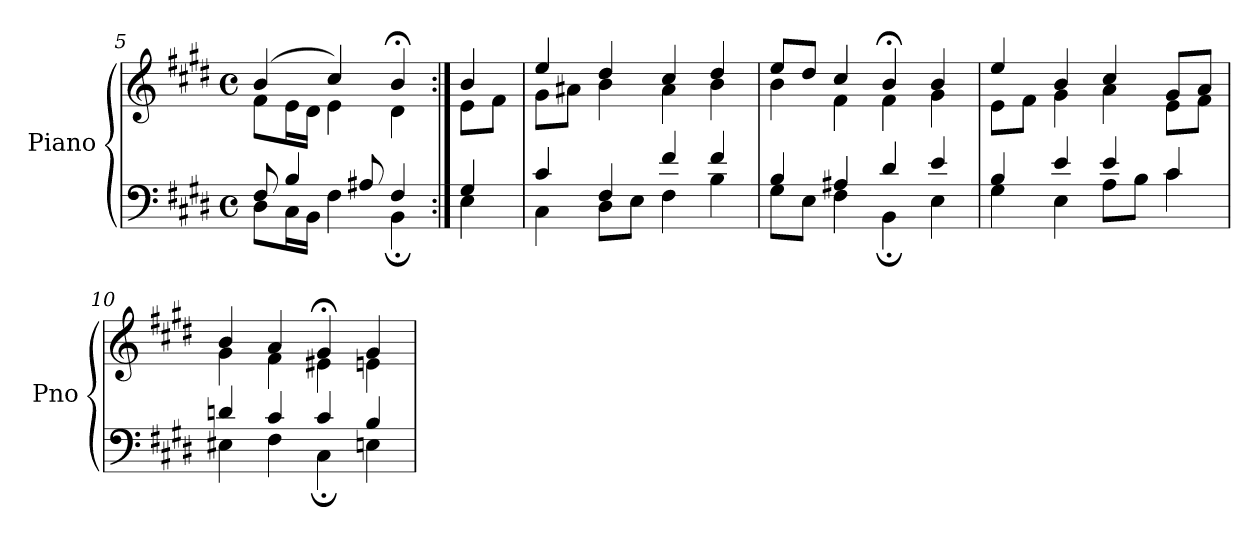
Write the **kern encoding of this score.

**kern	**kern
*part1	*part1
*staff2	*staff1
*I"Piano	*
*I'Pno	*
*clefF4	*clefG2
*k[f#c#g#d#]	*k[f#c#g#d#]
*M4/4	*M4/4
*met(c)	*met(c)
=5	=5
*^	*^
8F#/	8D#\L	(>4b/	8f#\L
4B/	16C#\L	.	16e\L
.	16BB\JJ	.	16d#\JJ
.	4F#\	4cc#/)	4e\
8A#X/	.	.	.
4F#/	4BB;\	4b;</	4d#\
=6:|!	=6:|!	=6:|!	=6:|!
4G#/	4E\	4b/	8e\L
.	.	.	8f#\J
=7	=7	=7	=7
4c#/	4C#\	4ee/	8g#\L
.	.	.	8a#X\J
4F#/	8D#\L	4dd#/	4b\
.	8E\J	.	.
4f#/	4F#\	4cc#/	4a#\
4f#/	4B\	4dd#/	4b\
=8	=8	=8	=8
4B/	8G#\L	8ee/L	4b\
.	8E\J	8dd#/J	.
4A#X/	4F#\	4cc#/	4f#\
4d#/	4BB;\	4b;</	4f#\
4e/	4E\	4b/	4g#\
=9	=9	=9	=9
4B/	4G#\	4ee/	8e\L
.	.	.	8f#\J
4e/	4E\	4b/	4g#\
4e/	8A\L	4cc#/	4a\
.	8B\J	.	.
4c#/	4c#\	8g#/L	8e\L
.	.	8a/J	8f#\J
=10	=10	=10	=10
4dn/	4E#X\	4b/	4g#\
4c#/	4F#\	4a/	4f#\
4c#/	4C#;\	4g#;</	4e#X\
4B/	4En\	4g#/	4en\
*v	*v	*	*
*	*v	*v
=	=
*-	*-
